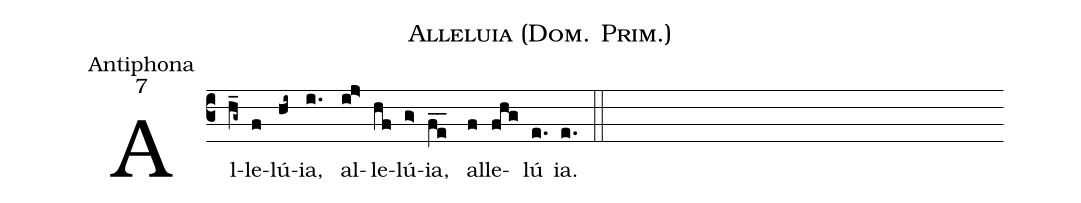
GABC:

name:Alleluia (Dom. Prim.);
office-part:Antiphona;
mode:7;
%%
(c3) Al(h_g~)le(f)lú(hi~)ia, (i.) al(ij>)le(hf)lú(g>)ia, (fe__) al(f)le(fhg)lú(e.) ia. (e.::)
